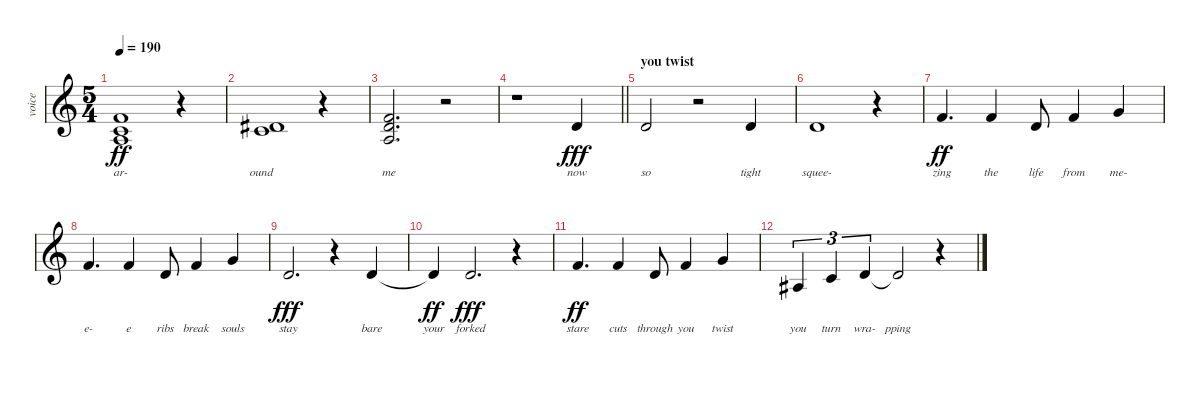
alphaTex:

\track ("voice" "voice") {instrument lead2sawtooth}
\staff {score}
\tuning (E4 B3 G3 D3 A2 E2) {hide}
\ts (5 4)
\tempo 190
\clef g2
\ks c
(1.1 1.2 2.3).1{lyrics (0 "ar-") lyrics (1 "") lyrics (2 "") lyrics (3 "") lyrics (4 "") dy ff} r.4 |
(8.3 10.4).1{lyrics (0 "ound") lyrics (1 "") lyrics (2 "") lyrics (3 "") lyrics (4 "")} r.4 |
(1.1 3.2 2.3).2{d lyrics (0 "me") lyrics (1 "") lyrics (2 "") lyrics (3 "") lyrics (4 "")} r.2 |
\barLineRight lightlight
r.1 3.2.4{lyrics (0 "now") lyrics (1 "") lyrics (2 "") lyrics (3 "") lyrics (4 "") dy fff} |
\section ("" "you twist")
3.2.2{lyrics (0 "so") lyrics (1 "") lyrics (2 "") lyrics (3 "") lyrics (4 "")} r.2 3.2.4{lyrics (0 "tight") lyrics (1 "") lyrics (2 "") lyrics (3 "") lyrics (4 "")} |
3.2.1{lyrics (0 "squee-") lyrics (1 "") lyrics (2 "") lyrics (3 "") lyrics (4 "")} r.4 |
1.1.4{d lyrics (0 "zing") lyrics (1 "") lyrics (2 "") lyrics (3 "") lyrics (4 "") dy ff} 1.1.4{lyrics (0 "the") lyrics (1 "") lyrics (2 "") lyrics (3 "") lyrics (4 "")} 3.2.8{lyrics (0 "life") lyrics (1 "") lyrics (2 "") lyrics (3 "") lyrics (4 "")} 1.1.4{lyrics (0 "from") lyrics (1 "") lyrics (2 "") lyrics (3 "") lyrics (4 "")} 3.1.4{lyrics (0 "me-") lyrics (1 "") lyrics (2 "") lyrics (3 "") lyrics (4 "")} |
1.1.4{d lyrics (0 "e-") lyrics (1 "") lyrics (2 "") lyrics (3 "") lyrics (4 "")} 1.1.4{lyrics (0 "e") lyrics (1 "") lyrics (2 "") lyrics (3 "") lyrics (4 "")} 3.2.8{lyrics (0 "ribs") lyrics (1 "") lyrics (2 "") lyrics (3 "") lyrics (4 "")} 1.1.4{lyrics (0 "break") lyrics (1 "") lyrics (2 "") lyrics (3 "") lyrics (4 "")} 3.1.4{lyrics (0 "souls") lyrics (1 "") lyrics (2 "") lyrics (3 "") lyrics (4 "")} |
3.2.2{d lyrics (0 "stay") lyrics (1 "") lyrics (2 "") lyrics (3 "") lyrics (4 "") dy fff} r.4 3.2.4{lyrics (0 "bare") lyrics (1 "") lyrics (2 "") lyrics (3 "") lyrics (4 "")} |
3.2{t}.4{lyrics (0 "your") lyrics (1 "") lyrics (2 "") lyrics (3 "") lyrics (4 "") dy ff} 3.2.2{d lyrics (0 "forked") lyrics (1 "") lyrics (2 "") lyrics (3 "") lyrics (4 "") dy fff} r.4 |
1.1.4{d lyrics (0 "stare") lyrics (1 "") lyrics (2 "") lyrics (3 "") lyrics (4 "") dy ff} 1.1.4{lyrics (0 "cuts") lyrics (1 "") lyrics (2 "") lyrics (3 "") lyrics (4 "")} 3.2.8{lyrics (0 "through") lyrics (1 "") lyrics (2 "") lyrics (3 "") lyrics (4 "")} 1.1.4{lyrics (0 "you") lyrics (1 "") lyrics (2 "") lyrics (3 "") lyrics (4 "")} 3.1.4{lyrics (0 "twist") lyrics (1 "") lyrics (2 "") lyrics (3 "") lyrics (4 "")} |
3.3.4{tu (3 2) lyrics (0 "you") lyrics (1 "") lyrics (2 "") lyrics (3 "") lyrics (4 "")} 1.2.4{tu (3 2) lyrics (0 "turn") lyrics (1 "") lyrics (2 "") lyrics (3 "") lyrics (4 "")} 3.2.4{tu (3 2) lyrics (0 "wra-") lyrics (1 "") lyrics (2 "") lyrics (3 "") lyrics (4 "")} 3.2{t}.2{lyrics (0 "pping") lyrics (1 "") lyrics (2 "") lyrics (3 "") lyrics (4 "")} r.4
